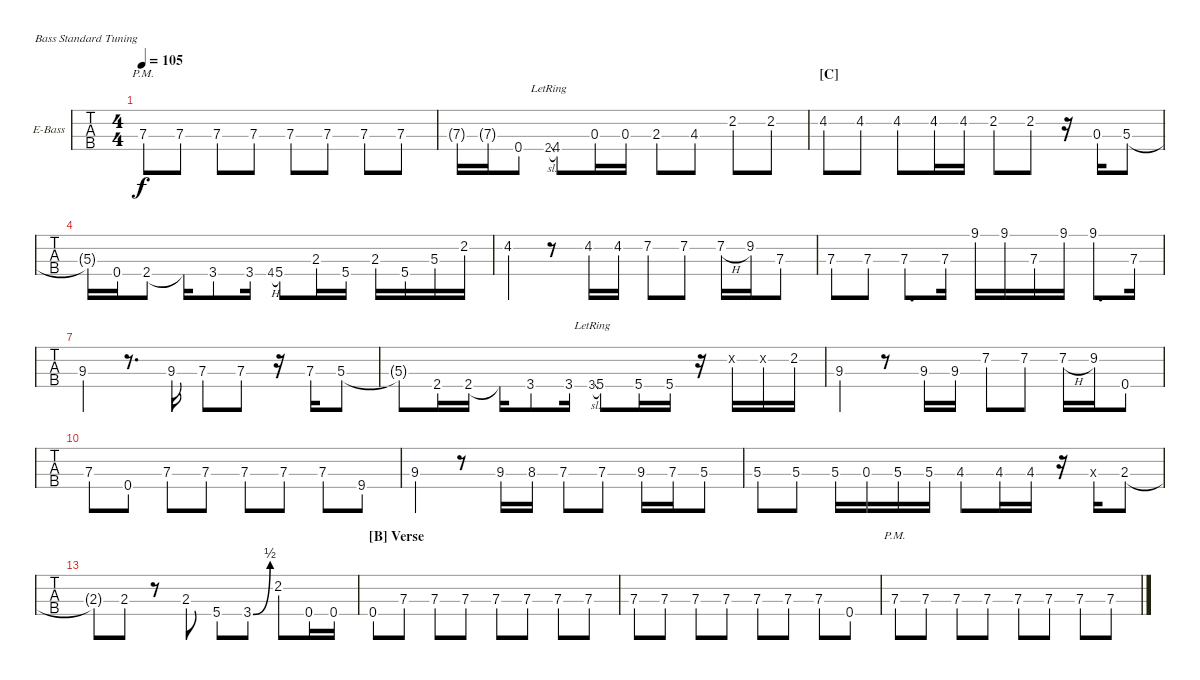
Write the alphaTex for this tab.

\bracketExtendMode nobrackets
\firstSystemTrackNameOrientation horizontal
\otherSystemsTrackNameOrientation horizontal
\defaultBarNumberDisplay FirstOfSystem
\track ("Bass" "E-Bass") {instrument electricbassfinger}
\staff {tabs}
\tuning (G2 D2 A1 E1)
\ts (4 4)
\tempo 105
\clef f4
\ks c
7.3{pm}.8{dy f} 7.3.8 7.3.8 7.3.8 7.3.8 7.3.8 7.3.8 7.3.8 |
7.3{g}.16 7.3{g}.16 0.4.8 2.4{sl lr}.8{gr} 4.4.8 0.3.16 0.3.16 2.3.8 4.3.8 2.2.8 2.2.8 |
\section ("C" "")
4.2.8 4.2.8 4.2.8 4.2.16 4.2.16 2.2.8 2.2.8 r.16 0.3.16 5.3.8 |
5.3{t}.16 0.4.16 2.4.8 2.4{t}.16 3.4.8 3.4.16 4.4{h}.8{gr} 5.4.8 2.3.16 5.4.16 2.3.16 5.4.16 5.3.16 2.2.16 |
4.2.4 r.8 4.2.16 4.2.16 7.2.8 7.2.8 7.2{h}.16 9.2.16 7.3.8 |
7.3.8 7.3.8 7.3.8{d} 7.3.16 9.1.16 9.1.16 7.3.16 9.1.16 9.1.8{d} 7.3.16 |
9.3.4 r.8{d} 9.3.16 7.3.8 7.3.8 r.16 7.3.16 5.3.8 |
5.3{t}.8 2.4.16 2.4.16 2.4{t}.16 3.4.8 3.4.16 3.4{sl lr}.8{gr} 5.4.8 5.4.16 5.4.16 r.16 0.2{x}.16 0.2{x}.16 2.2.16 |
9.3.4 r.8 9.3.16 9.3.16 7.2.8 7.2.8 7.2{h}.16 9.2.16 0.4.8 |
7.3.8 0.4.8 7.3.8 7.3.8 7.3.8 7.3.8 7.3.8 9.4.8 |
9.3.4 r.8 9.3.16 8.3.16 7.3.8 7.3.8 9.3.16 7.3.16 5.3.8 |
5.3.8 5.3.8 5.3.16 0.3.16 5.3.16 5.3.16 4.3.8 4.3.16 4.3.16 r.16 4.3{x}.16 2.3.8 |
2.3{t}.8 2.3.8 r.8 2.3.8 5.4.8 3.4{be (bend 0 0 15.6 2)}.8 2.2.8 0.4.16 0.4.16 |
\section ("B" "Verse")
0.4.8 7.3.8 7.3.8 7.3.8 7.3.8 7.3.8 7.3.8 7.3.8 |
7.3.8 7.3.8 7.3.8 7.3.8 7.3.8 7.3.8 7.3.8 0.4.8 |
7.3{pm}.8 7.3.8 7.3.8 7.3.8 7.3.8 7.3.8 7.3.8 7.3.8
